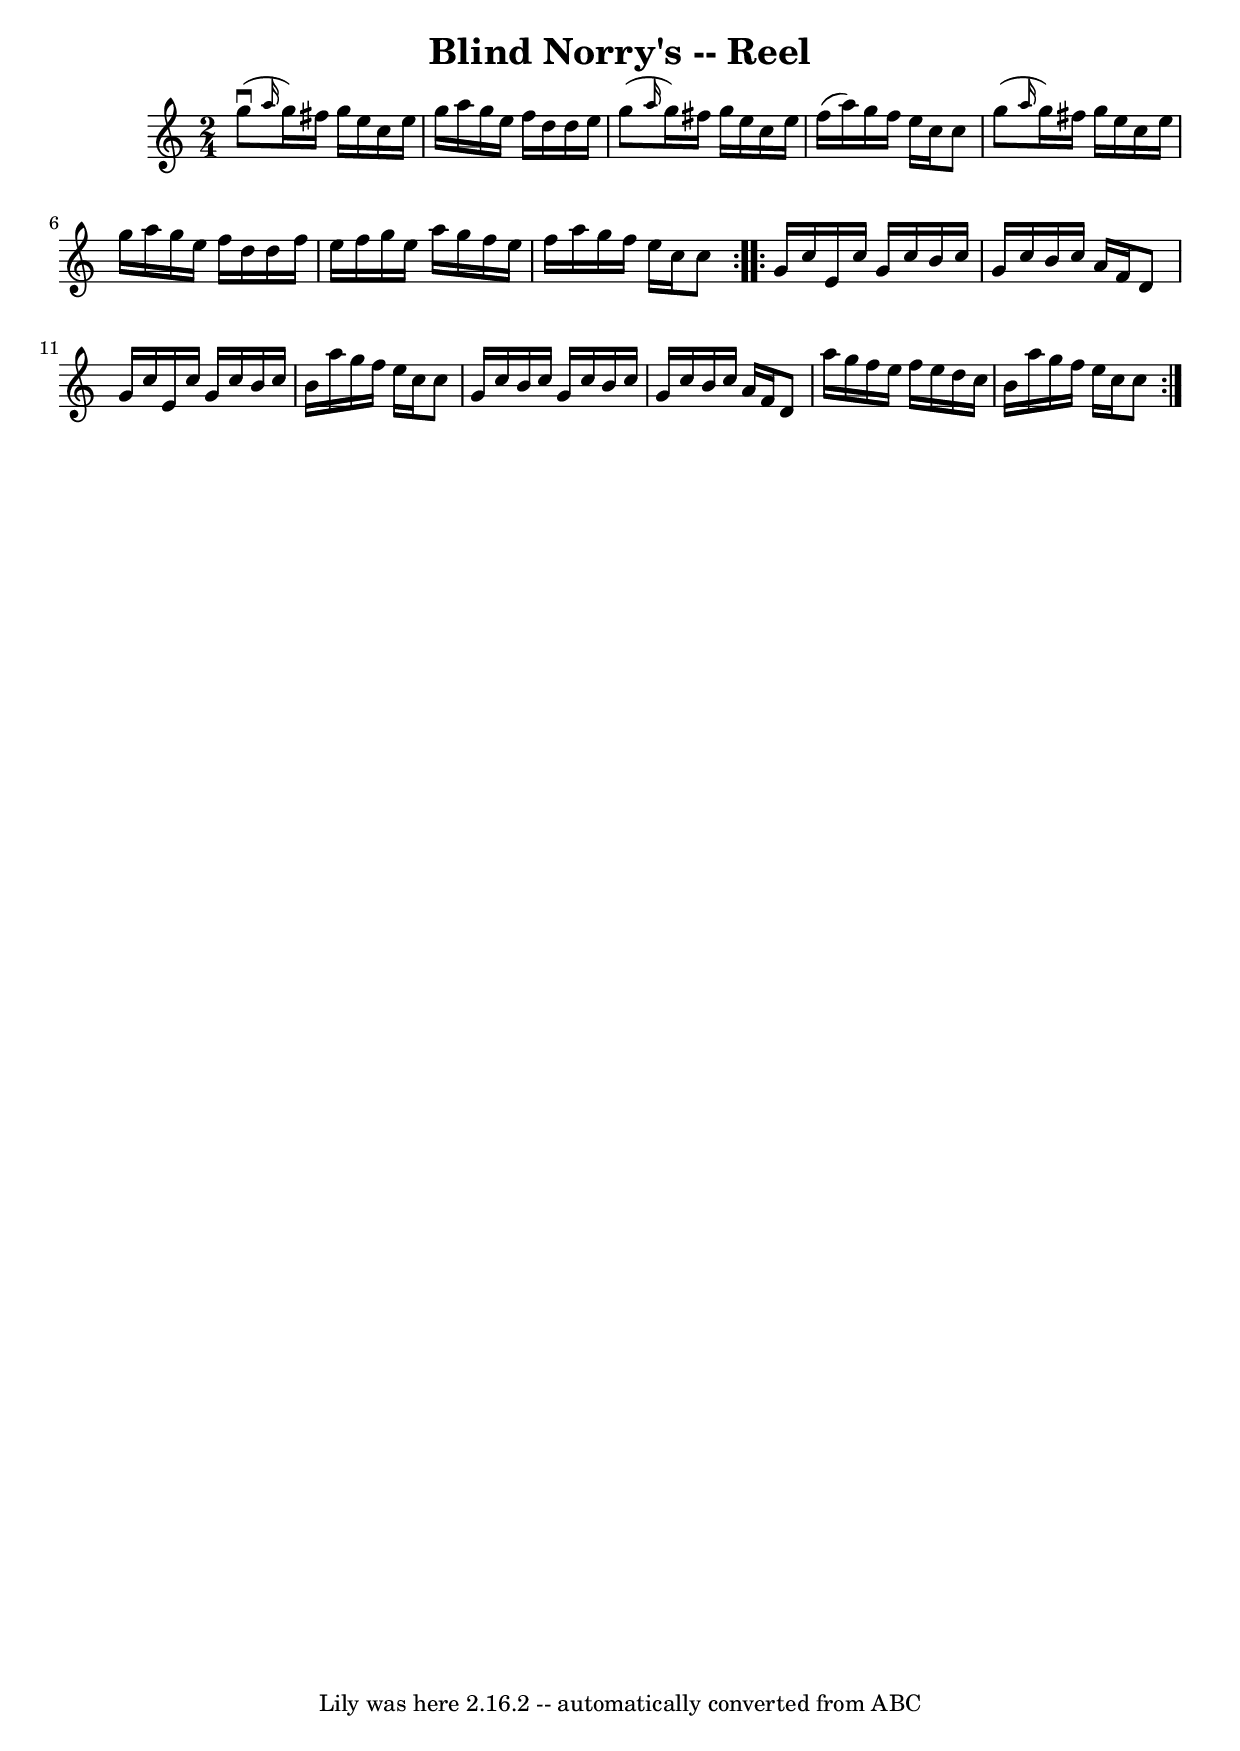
\version "2.16.2"
\include "Mammoth.ily"
\header {
  %% book = "Ryan's Mammoth Collection"
 crossRefNumber = "1"
 footnotes = ""
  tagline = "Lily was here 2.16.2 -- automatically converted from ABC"
  title = "Blind Norry's -- Reel"

}
voicedefault =  {



  \repeat volta 2 {

    \time 2/4 
    \key c \major
 g''8^\downbow(\grace { a''16  
			 } g''16) fs''16 g''16 e''16 c''16 e''16   |
 g''16 a''16 g''16 e''16 f''16 d''16 d''16 e''16   |
 g''8 (\grace {    
 a''16       } g''16) fs''16 g''16 e''16 c''16 e''16   |
 f''16 (a''16) g''16 f''16 e''16 c''16 c''8   |
    
 g''8 (\grace { a''16  
		 } g''16) fs''16 g''16 e''16 c''16 e''16   |
 g''16 a''16 g''16 e''16 f''16 d''16 d''16 f''16   |
 e''16 f''16 g''16 e''16 a''16 g''16 f''16 e''16   |
 f''16 a''16 g''16 f''16 e''16 c''16 c''8  
    
  } 
  \repeat volta 2 {
 g'16 c''16 e'16 c''16 g'16 c''16 b'16 c''16   |
 g'16 c''16 b'16 c''16 a'16 f'16 d'8  |
 g'16 c''16 e'16 c''16 g'16 c''16 b'16 c''16   |
 b'16 a''16 g''16 f''16 e''16 c''16 c''8  |
 g'16 c''16 b'16 c''16 g'16 c''16 b'16 c''16   |
 g'16 c''16 b'16 c''16 a'16 f'16 d'8   |
 a''16 g''16 f''16 e''16 f''16 e''16 d''16 c''16   |
 b'16    
 a''16 g''16 f''16 e''16 c''16 c''8  
  }   

}

\score{
  <<

    \context Staff="default"
    {
      \voicedefault 
      
    }

  >>
  \layout {
    
  }
  \midi {
  }

}
